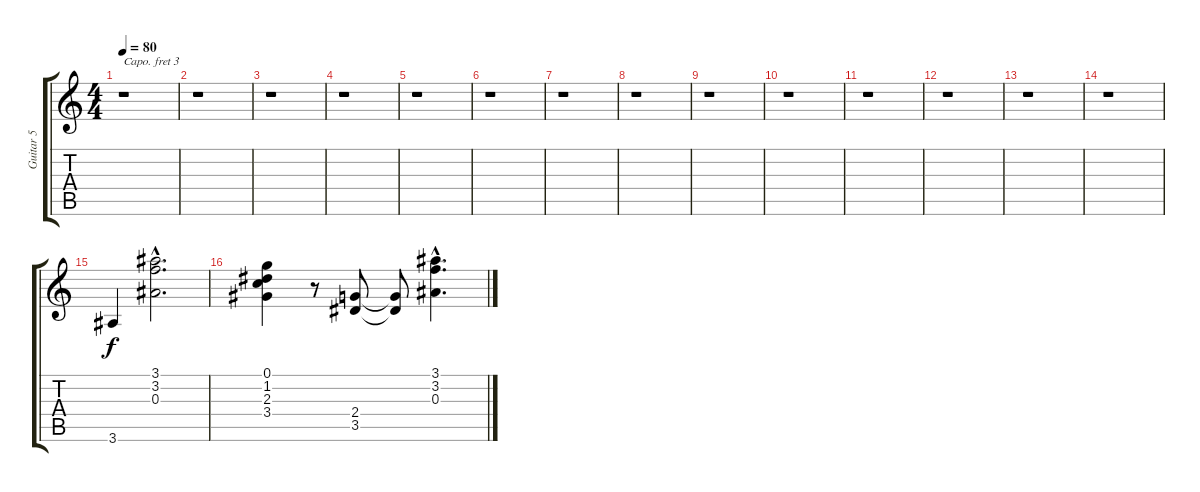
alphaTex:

\track ("Guitar 5" "Guitar 5") {instrument distortionguitar}
\staff {score tabs}
\capo 3
\tuning (E4 B3 G3 D3 A2 E2) {hide}
\ts (4 4)
\tempo 80
\clef g2
\ks c
r.1{dy f instrument distortionguitar} |
r.1 |
r.1 |
r.1 |
r.1 |
r.1 |
r.1 |
r.1 |
r.1 |
r.1 |
r.1 |
r.1 |
r.1 |
r.1 |
3.6.4 (3.1{hac} 3.2{hac} 0.3{hac}).2{d} |
(0.1 1.2 2.3 3.4).4 r.8 (2.4 3.5).8 (2.4{t} 3.5{t}).8 (3.1{hac} 3.2{hac} 0.3{hac}).4{d}
